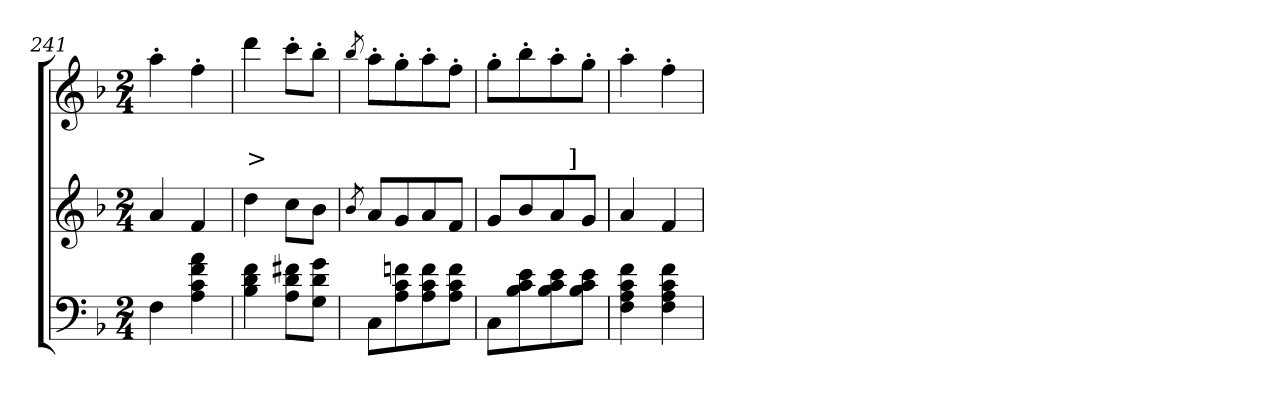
**kern	**kern	**kern	**text	**text
*part3	*part2	*part1	*part1	*part1
*staff3	*staff2	*staff1	*staff1	*staff1
*clefF4	*clefG2	*clefG2	*	*
*k[b-]	*k[b-]	*k[b-]	*	*
*M2/4	*M2/4	*M2/4	*	*
=241	=241	=241	=241	=241
4F	4a/	4aa'>	.	.
4a 4f 4c 4A	4f/	4ff'>	.	.
=242	=242	=242	=242	=242
4f 4d 4B-	4dd	4ddd	.	>
8f#X 8d 8AL	8ccL	8ccc'>L	.	.
8g 8d 8GJ	8b-J	8bb-'>J	.	.
=243	=243	=243	=243	=243
.	8qb-/	8qbb-/	.	.
8CL	8aL	8aa'>L	.	.
8fn 8c 8A	8g	8gg'>	.	.
8f 8c 8A	8a	8aa'>	.	.
8f 8c 8AJ	8fJ	8ff'>J	.	.
=244	=244	=244	=244	=244
8CL	8gL	8gg'>L	.	.
8e 8c 8B-	8b-	8bb-'>	.	.
8e 8c 8B-	8a	8aa'>	.	.
8e 8c 8B-J	8gJ	8gg'>J	.	]
=245	=245	=245	=245	=245
4f 4c 4A 4F	4a/	4aa'>	.	.
4f 4c 4A 4F	4f/	4ff'>	.	.
=	=	=	=	=
*-	*-	*-	*-	*-
